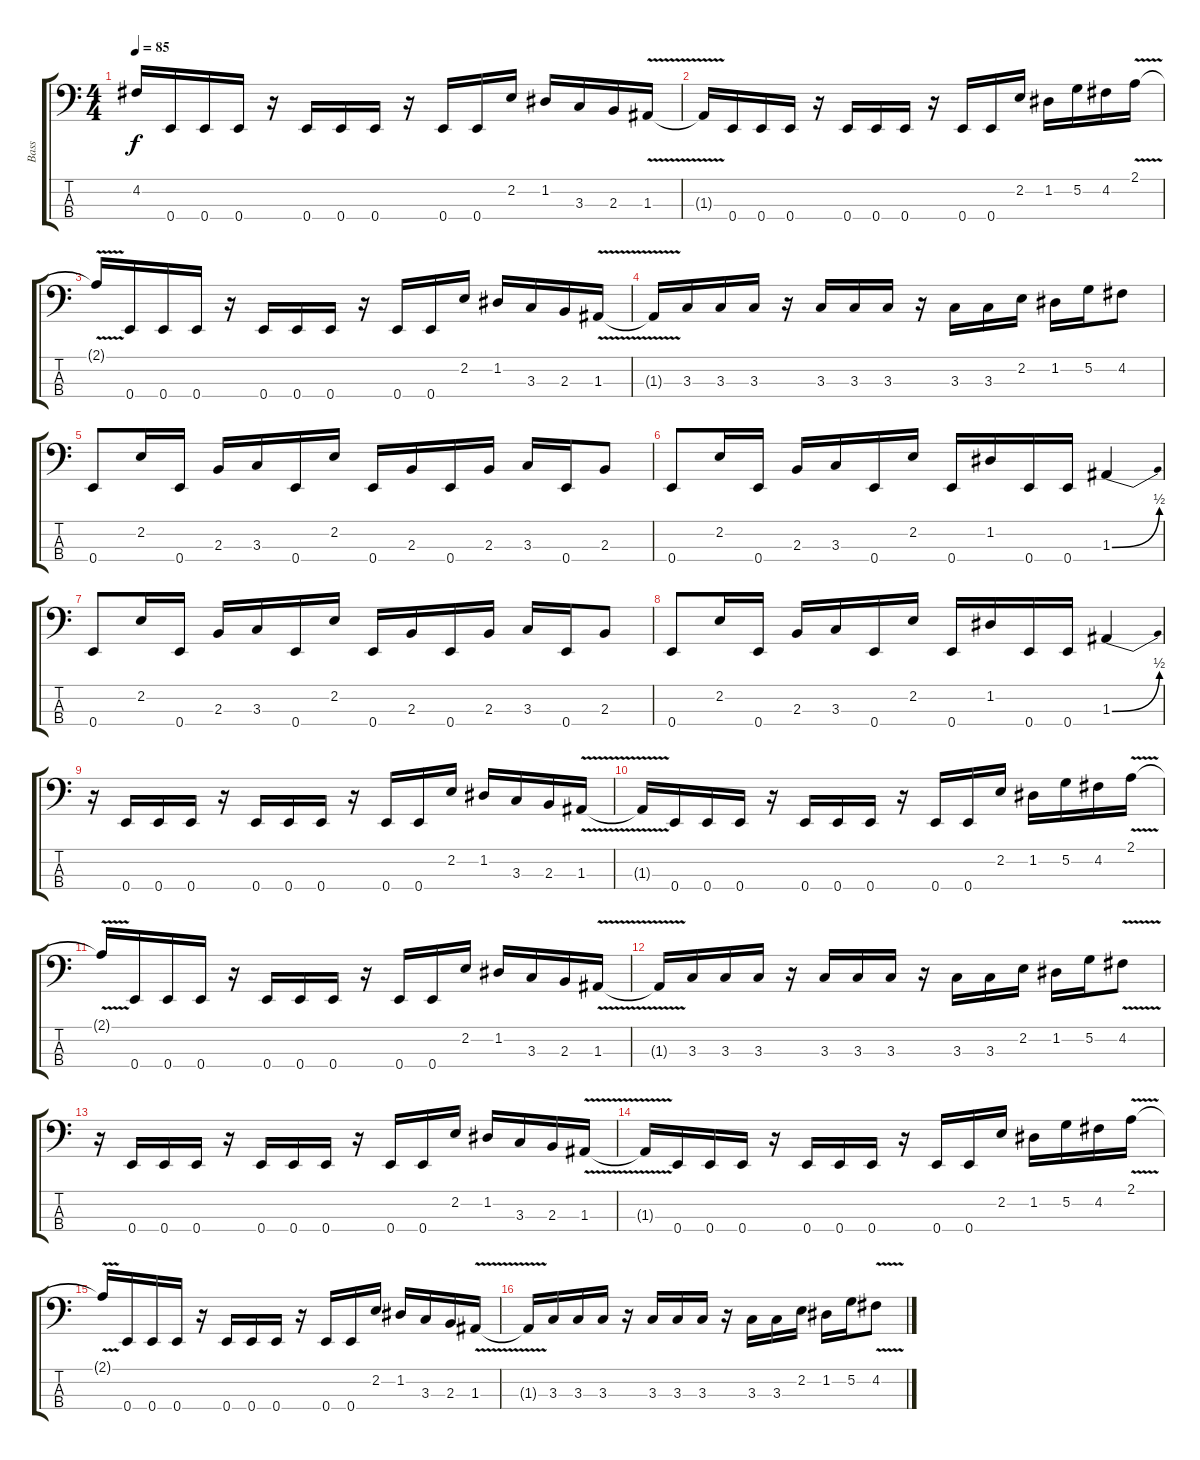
\track ("Bass" "Bass") {instrument electricbasspick}
\staff {score tabs}
\tuning (G2 D2 A1 E1) {hide}
\ts (4 4)
\tempo 85
\clef f4
\ks c
4.2{t}.16{dy f} 0.4.16 0.4.16 0.4.16 r.16 0.4.16 0.4.16 0.4.16 r.16 0.4.16 0.4.16 2.2.16 1.2.16 3.3.16 2.3.16 1.3{v}.16 |
1.3{t}.16 0.4.16 0.4.16 0.4.16 r.16 0.4.16 0.4.16 0.4.16 r.16 0.4.16 0.4.16 2.2.16 1.2.16 5.2.16 4.2.16 2.1{v}.16 |
2.1{t}.16 0.4.16 0.4.16 0.4.16 r.16 0.4.16 0.4.16 0.4.16 r.16 0.4.16 0.4.16 2.2.16 1.2.16 3.3.16 2.3.16 1.3{v}.16 |
1.3{t}.16 3.3.16 3.3.16 3.3.16 r.16 3.3.16 3.3.16 3.3.16 r.16 3.3.16 3.3.16 2.2.16 1.2.16 5.2.16 4.2.8 |
0.4.8 2.2.16 0.4.16 2.3.16 3.3.16 0.4.16 2.2.16 0.4.16 2.3.16 0.4.16 2.3.16 3.3.16 0.4.16 2.3.8 |
0.4.8 2.2.16 0.4.16 2.3.16 3.3.16 0.4.16 2.2.16 0.4.16 1.2.16 0.4.16 0.4.16 1.3{be (bend 0 0 60 2)}.4 |
0.4.8 2.2.16 0.4.16 2.3.16 3.3.16 0.4.16 2.2.16 0.4.16 2.3.16 0.4.16 2.3.16 3.3.16 0.4.16 2.3.8 |
0.4.8 2.2.16 0.4.16 2.3.16 3.3.16 0.4.16 2.2.16 0.4.16 1.2.16 0.4.16 0.4.16 1.3{be (bend 0 0 60 2)}.4 |
r.16 0.4.16 0.4.16 0.4.16 r.16 0.4.16 0.4.16 0.4.16 r.16 0.4.16 0.4.16 2.2.16 1.2.16 3.3.16 2.3.16 1.3{v}.16 |
1.3{t}.16 0.4.16 0.4.16 0.4.16 r.16 0.4.16 0.4.16 0.4.16 r.16 0.4.16 0.4.16 2.2.16 1.2.16 5.2.16 4.2.16 2.1{v}.16 |
2.1{t}.16 0.4.16 0.4.16 0.4.16 r.16 0.4.16 0.4.16 0.4.16 r.16 0.4.16 0.4.16 2.2.16 1.2.16 3.3.16 2.3.16 1.3{v}.16 |
1.3{t}.16 3.3.16 3.3.16 3.3.16 r.16 3.3.16 3.3.16 3.3.16 r.16 3.3.16 3.3.16 2.2.16 1.2.16 5.2.16 4.2{v}.8 |
r.16 0.4.16 0.4.16 0.4.16 r.16 0.4.16 0.4.16 0.4.16 r.16 0.4.16 0.4.16 2.2.16 1.2.16 3.3.16 2.3.16 1.3{v}.16 |
1.3{t}.16 0.4.16 0.4.16 0.4.16 r.16 0.4.16 0.4.16 0.4.16 r.16 0.4.16 0.4.16 2.2.16 1.2.16 5.2.16 4.2.16 2.1{v}.16 |
2.1{t}.16 0.4.16 0.4.16 0.4.16 r.16 0.4.16 0.4.16 0.4.16 r.16 0.4.16 0.4.16 2.2.16 1.2.16 3.3.16 2.3.16 1.3{v}.16 |
1.3{t}.16 3.3.16 3.3.16 3.3.16 r.16 3.3.16 3.3.16 3.3.16 r.16 3.3.16 3.3.16 2.2.16 1.2.16 5.2.16 4.2{v}.8
